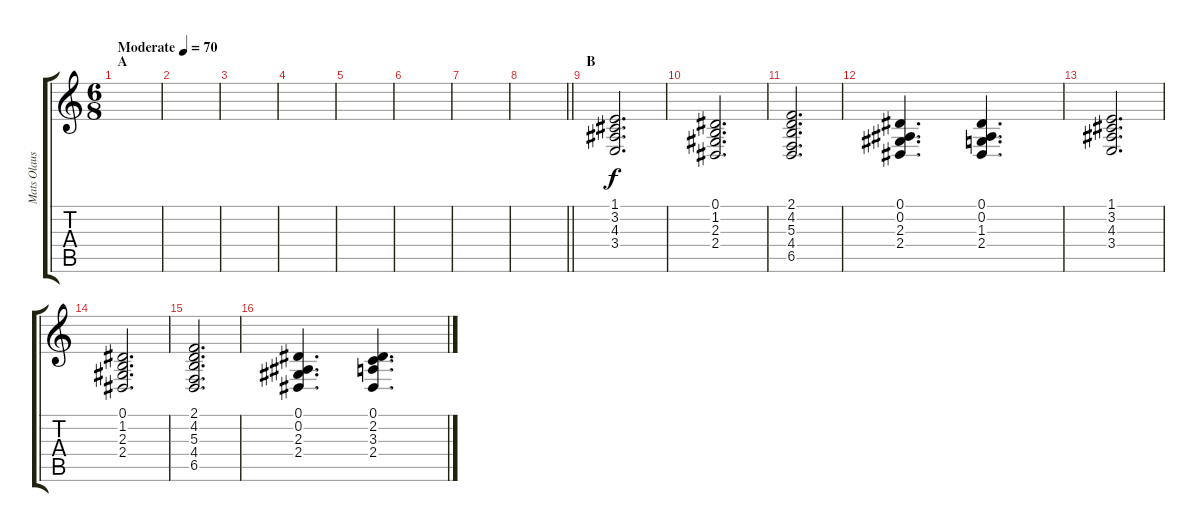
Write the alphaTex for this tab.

\track ("Mats Olausson" "Mats Olaus") {instrument choiraahs}
\staff {score tabs}
\tuning (Eb4 Bb3 Gb3 Db3 Ab2 Eb2) {hide}
\ts (6 8)
\section ("" "A")
\tempo (70 "Moderate")
\clef g2
\ks c
|
|
|
|
|
|
|
\barLineRight lightlight
|
\section ("" "B")
(1.1 3.2 4.3 3.4).2{d} |
(0.1 1.2 2.3 2.4).2{d} |
(2.1 4.2 5.3 4.4 6.5).2{d} |
(0.1 0.2 2.3 2.4).4{d} (0.1 0.2 1.3 2.4).4{d} |
(1.1 3.2 4.3 3.4).2{d} |
(0.1 1.2 2.3 2.4).2{d} |
(2.1 4.2 5.3 4.4 6.5).2{d} |
(0.1 0.2 2.3 2.4).4{d} (0.1 2.2 3.3 2.4).4{d}
